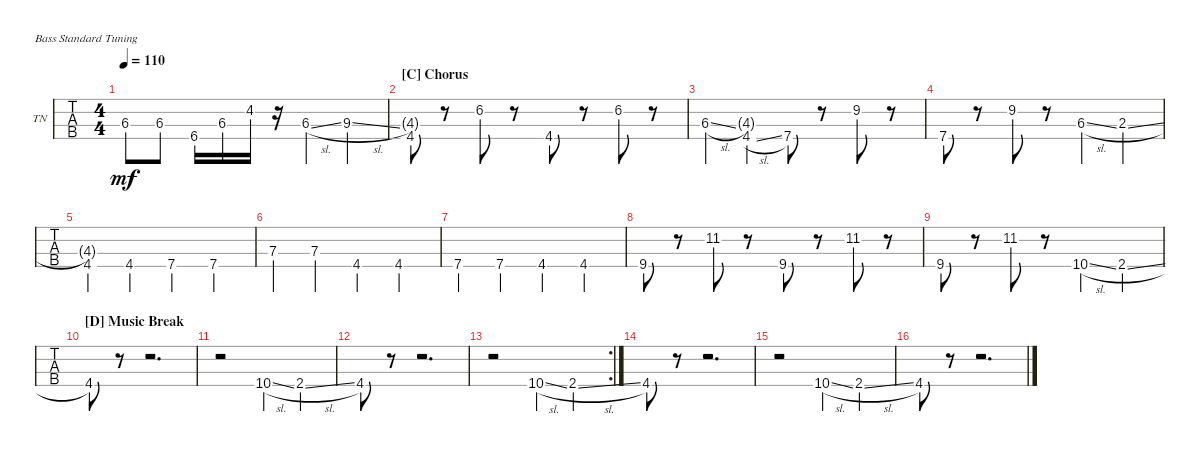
\defaultSystemsLayout 4
\bracketExtendMode groupsimilarinstruments
\firstSystemTrackNameOrientation horizontal
\otherSystemsTrackNameOrientation horizontal
\track ("Tim Nordwind" "TN") {instrument electricbassfinger}
\staff {tabs}
\tuning (G2 D2 A1 E1)
\ts (4 4)
\tempo 110
\clef f4
\ks c
6.3.8{dy mf} 6.3.8 6.4.16 6.3.16 4.2.16 r.16 6.3{sl}.4 9.3{sl}.4 |
\section ("C" "Chorus")
(4.4 4.3{g}).8 r.8 6.2.8 r.8 4.4.8 r.8 6.2.8 r.8 |
6.3{sl}.4 (4.4{sl} 4.3{g}).4 7.4.8 r.8 9.2.8 r.8 |
7.4.8 r.8 9.2.8 r.8 6.3{sl}.4 2.3{sl}.4 |
(4.3{g} 4.4).4 4.4.4 7.4.4 7.4.4 |
7.3.4 7.3.4 4.4.4 4.4.4 |
7.4.4 7.4.4 4.4.4 4.4.4 |
9.4.8 r.8 11.2.8 r.8 9.4.8 r.8 11.2.8 r.8 |
9.4.8 r.8 11.2.8 r.8 10.4{sl}.4 2.4{sl}.4 |
\section ("D" "Music Break")
4.4.8 r.8 r.2{d} |
r.2 10.4{sl}.4 2.4{sl}.4 |
4.4.8 r.8 r.2{d} |
\rc 2
r.2 10.4{sl}.4 2.4{sl}.4 |
4.4.8 r.8 r.2{d} |
r.2 10.4{sl}.4 2.4{sl}.4 |
4.4.8 r.8 r.2{d}
